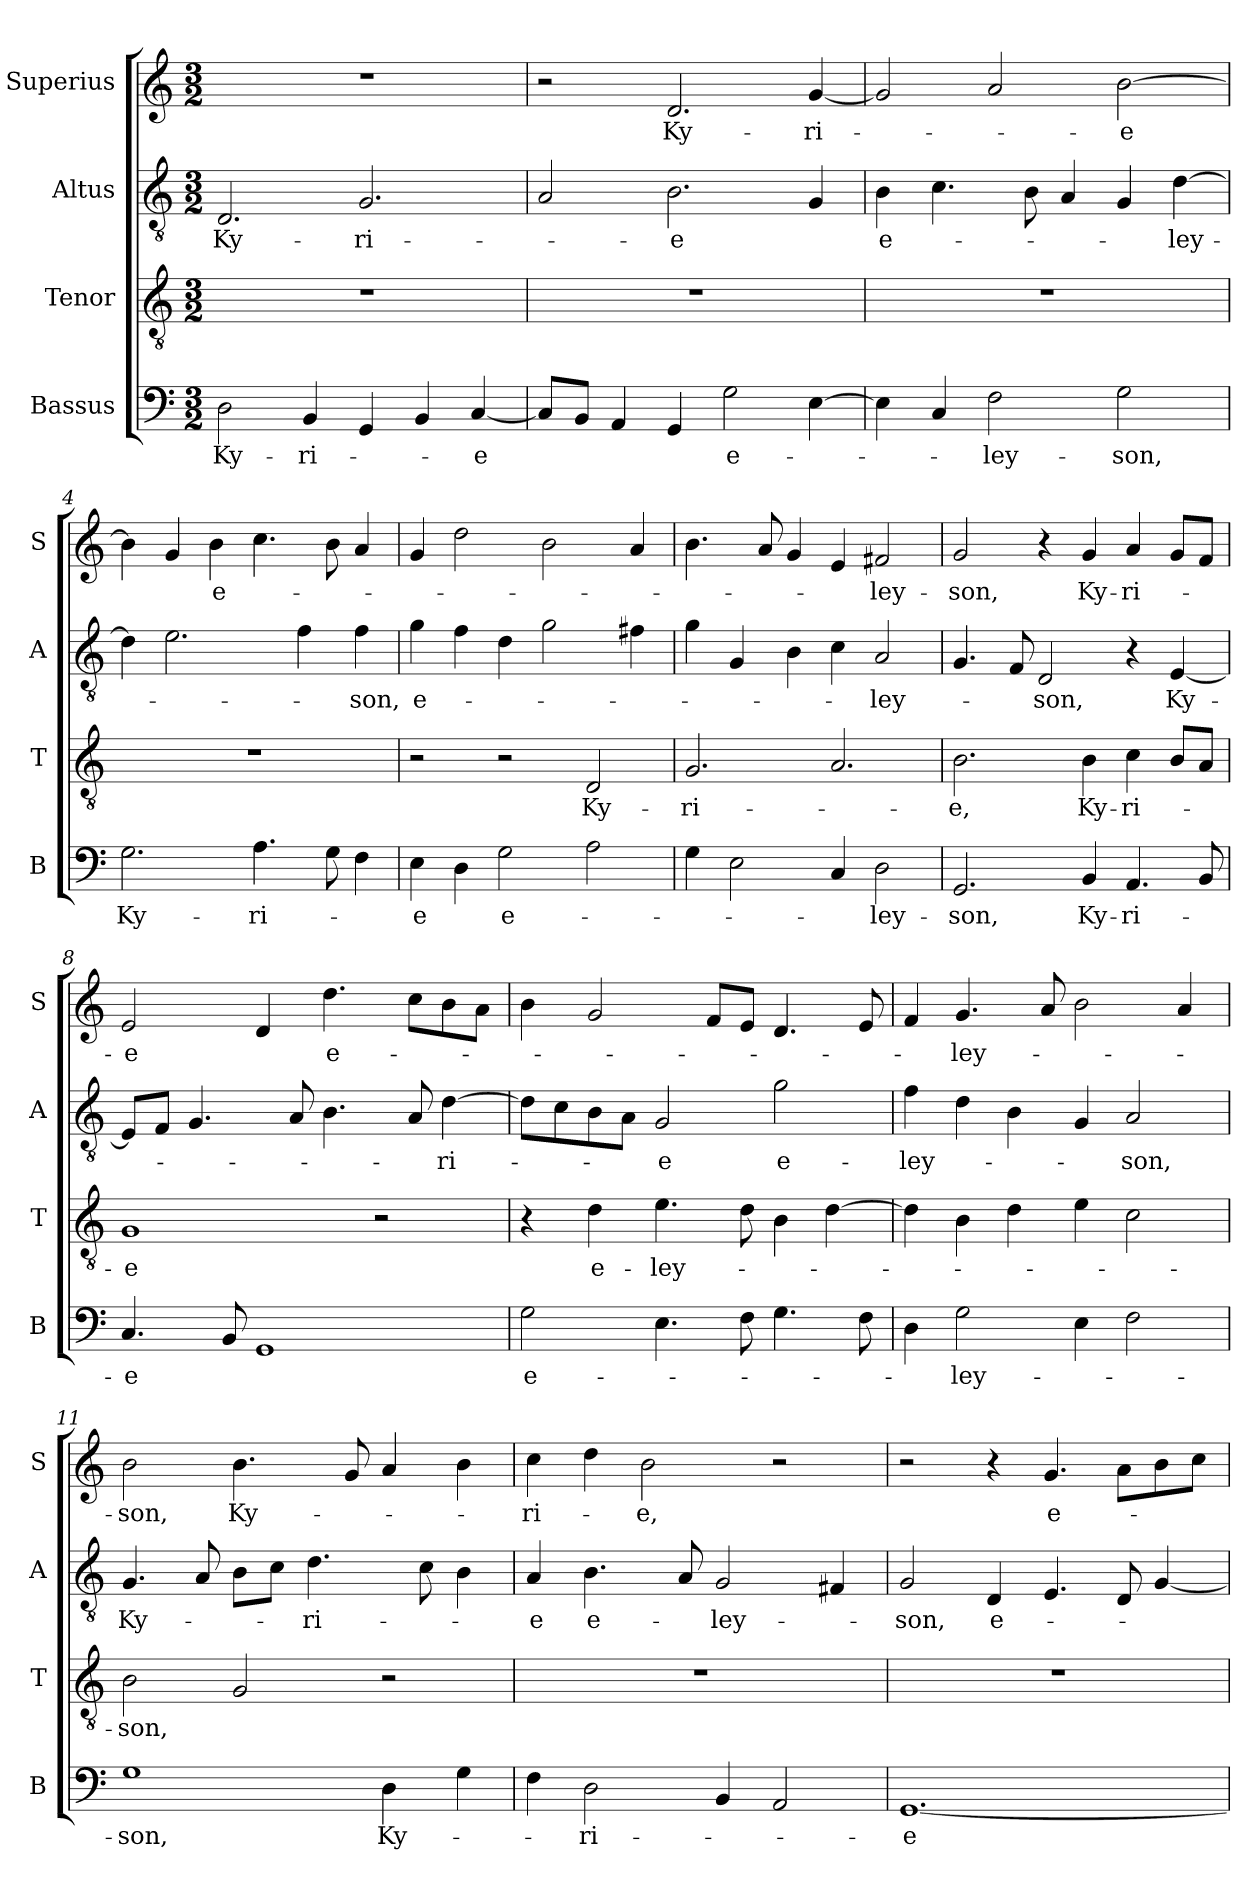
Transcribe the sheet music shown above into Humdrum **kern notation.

**kern	**text	**kern	**text	**kern	**text	**kern	**text
*part4	*part4	*part3	*part3	*part2	*part2	*part1	*part1
*staff4	*staff4	*staff3	*staff3	*staff2	*staff2	*staff1	*staff1
*I"Bassus	*	*I"Tenor	*	*I"Altus	*	*I"Superius	*
*I'B	*	*I'T	*	*I'A	*	*I'S	*
*clefF4	*	*clefGv2	*	*clefGv2	*	*clefG2	*
*k[]	*	*k[]	*	*k[]	*	*k[]	*
*M3/2	*	*M3/2	*	*M3/2	*	*M3/2	*
=1	=1	=1	=1	=1	=1	=1	=1
2D	Ky-	1.r	.	2.D	Ky-	1.r	.
4BB	-ri-	.	.	.	.	.	.
4GG	.	.	.	2.G	-ri-	.	.
4BB	.	.	.	.	.	.	.
[4C	-e	.	.	.	.	.	.
=2	=2	=2	=2	=2	=2	=2	=2
8CL]	.	1.r	.	2A	.	2r	.
8BBJ	.	.	.	.	.	.	.
4AA	.	.	.	.	.	.	.
4GG	.	.	.	2.B	-e	2.d	Ky-
!	!LO:LY:i	!	!	!	!	!	!
2G	e-	.	.	.	.	.	.
[4E	.	.	.	4G	.	[4g	-ri-
=3	=3	=3	=3	=3	=3	=3	=3
!	!	!	!	!	!LO:LY:i	!	!
4E]	.	1.r	.	4B	e-	2g]	.
4C	.	.	.	4.c	.	.	.
!	!LO:LY:i	!	!	!	!	!	!
2F	-ley-	.	.	.	.	2a	.
.	.	.	.	8B	.	.	.
.	.	.	.	4A	.	.	.
!	!LO:LY:i	!	!	!	!	!	!
2G	-son,	.	.	4G	.	[2b	-e
!	!	!	!	!	!LO:LY:i	!	!
.	.	.	.	[4d	-ley-	.	.
=4	=4	=4	=4	=4	=4	=4	=4
!	!LO:LY:i	!	!	!	!	!	!
2.G	Ky-	1.r	.	4d]	.	4b]	.
.	.	.	.	2.e	.	4g	.
!	!	!	!	!	!	!	!LO:LY:i
.	.	.	.	.	.	4b	e-
!	!LO:LY:i	!	!	!	!	!	!
4.A	-ri-	.	.	.	.	4.cc	.
.	.	.	.	4f	.	.	.
8G	.	.	.	.	.	8b	.
!	!	!	!	!	!LO:LY:i	!	!
4F	.	.	.	4f	-son,	4a	.
=5	=5	=5	=5	=5	=5	=5	=5
!	!LO:LY:i	!	!	!	!LO:LY:i	!	!
4E	-e	2r	.	4g	e-	4g	.
4D	.	.	.	4f	.	2dd	.
!	!LO:LY:i	!	!	!	!	!	!
2G	e-	2r	.	4d	.	.	.
.	.	.	.	2g	.	2b	.
2A	.	2D	Ky-	.	.	.	.
.	.	.	.	4f#i	.	4a	.
=6	=6	=6	=6	=6	=6	=6	=6
4G	.	2.G	-ri-	4g	.	4.b	.
2E	.	.	.	4G	.	.	.
.	.	.	.	.	.	8a	.
.	.	.	.	4B	.	4g	.
4C	.	2.A	.	4c	.	4e	.
!	!LO:LY:i	!	!	!	!LO:LY:i	!	!LO:LY:i
2D	-ley-	.	.	2A	-ley-	2f#X	-ley-
=7	=7	=7	=7	=7	=7	=7	=7
!	!LO:LY:i	!	!	!	!	!	!LO:LY:i
2.GG	-son,	2.B	-e,	4.G	.	2g	-son,
.	.	.	.	8F	.	.	.
!	!	!	!	!	!LO:LY:i	!	!
.	.	.	.	2D	-son,	4r	.
!	!LO:LY:i	!	!LO:LY:i	!	!	!	!LO:LY:i
4BB	Ky-	4B	Ky-	.	.	4g	Ky-
!	!LO:LY:i	!	!LO:LY:i	!	!	!	!LO:LY:i
4.AA	-ri-	4c	-ri-	4r	.	4a	-ri-
!	!	!	!	!	!LO:LY:i	!	!
.	.	8BL	.	[4E	Ky-	8gL	.
8BB	.	8AJ	.	.	.	8fJ	.
=8	=8	=8	=8	=8	=8	=8	=8
!	!LO:LY:i	!	!LO:LY:i	!	!	!	!LO:LY:i
4.C	-e	1G	-e	8EL]	.	2e	-e
.	.	.	.	8FJ	.	.	.
.	.	.	.	4.G	.	.	.
8BB	.	.	.	.	.	.	.
1GG	.	.	.	.	.	4d	.
.	.	.	.	8A	.	.	.
!	!	!	!	!	!	!	!LO:LY:i
.	.	.	.	4.B	.	4.dd	e-
.	.	2r	.	.	.	.	.
.	.	.	.	8A	.	8ccL	.
!	!	!	!	!	!LO:LY:i	!	!
.	.	.	.	[4d	-ri-	8b	.
.	.	.	.	.	.	8aJ	.
=9	=9	=9	=9	=9	=9	=9	=9
!	!LO:LY:i	!	!	!	!	!	!
2G	e-	4r	.	8dL]	.	4b	.
.	.	.	.	8c	.	.	.
!	!	!	!LO:LY:i	!	!	!	!
.	.	4d	e-	8B	.	2g	.
.	.	.	.	8AJ	.	.	.
!	!	!	!LO:LY:i	!	!LO:LY:i	!	!
4.E	.	4.e	-ley-	2G	-e	.	.
.	.	.	.	.	.	8fL	.
8F	.	8d	.	.	.	8eJ	.
!	!	!	!	!	!LO:LY:i	!	!
4.G	.	4B	.	2g	e-	4.d	.
.	.	[4d	.	.	.	.	.
8F	.	.	.	.	.	8e	.
=10	=10	=10	=10	=10	=10	=10	=10
!	!	!	!	!	!LO:LY:i	!	!
4D	.	4d]	.	4f	-ley-	4f	.
!	!LO:LY:i	!	!	!	!	!	!LO:LY:i
2G	-ley-	4B	.	4d	.	4.g	-ley-
.	.	4d	.	4B	.	.	.
.	.	.	.	.	.	8a	.
4E	.	4e	.	4G	.	2b	.
!	!	!	!	!	!LO:LY:i	!	!
2F	.	2c	.	2A	-son,	.	.
.	.	.	.	.	.	4a	.
=11	=11	=11	=11	=11	=11	=11	=11
!	!LO:LY:i	!	!LO:LY:i	!	!LO:LY:i	!	!LO:LY:i
1G	-son,	2B	-son,	4.G	Ky-	2b	-son,
.	.	.	.	8A	.	.	.
!	!	!	!	!	!	!	!LO:LY:i
.	.	2G	.	8BL	.	4.b	Ky-
.	.	.	.	8cJ	.	.	.
!	!	!	!	!	!LO:LY:i	!	!
.	.	.	.	4.d	-ri-	.	.
.	.	.	.	.	.	8g	.
!	!LO:LY:i	!	!	!	!	!	!
4D	Ky-	2r	.	.	.	4a	.
.	.	.	.	8c	.	.	.
4G	.	.	.	4B	.	4b	.
=12	=12	=12	=12	=12	=12	=12	=12
!	!	!	!	!	!LO:LY:i	!	!LO:LY:i
4F	.	1.r	.	4A	-e	4cc	-ri-
!	!LO:LY:i	!	!	!	!LO:LY:i	!	!
2D	-ri-	.	.	4.B	e-	4dd	.
!	!	!	!	!	!	!	!LO:LY:i
.	.	.	.	.	.	2b	-e,
.	.	.	.	8A	.	.	.
!	!	!	!	!	!LO:LY:i	!	!
4BB	.	.	.	2G	-ley-	.	.
2AA	.	.	.	.	.	2r	.
.	.	.	.	4F#X	.	.	.
=13	=13	=13	=13	=13	=13	=13	=13
!	!LO:LY:i	!	!	!	!LO:LY:i	!	!
[1.GG	-e	1.r	.	2G	-son,	2r	.
!	!	!	!	!	!LO:LY:i	!	!
.	.	.	.	4D	e-	4r	.
.	.	.	.	4.E	.	4.g	e-
.	.	.	.	8D	.	8aL	.
.	.	.	.	[4G	.	8b	.
.	.	.	.	.	.	8ccJ	.
=	=	=	=	=	=	=	=
*-	*-	*-	*-	*-	*-	*-	*-
